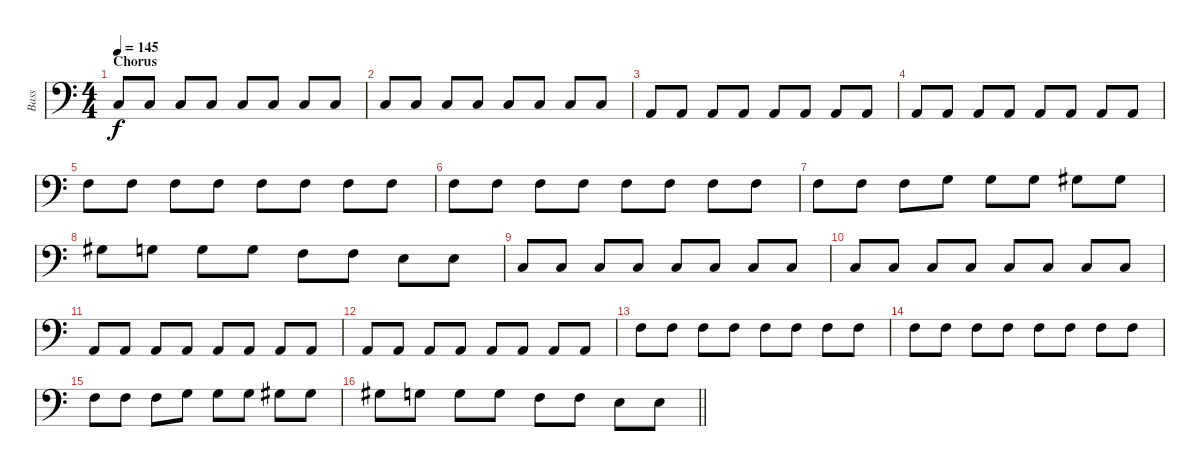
\track ("Bass" "Bass") {instrument electricbassfinger}
\staff {score}
\tuning (G2 D2 A1 E1) {hide}
\ts (4 4)
\section ("" "Chorus")
\tempo 145
\clef f4
\ks c
3.3.8{dy f} 3.3.8 3.3.8 3.3.8 3.3.8 3.3.8 3.3.8 3.3.8 |
3.3.8 3.3.8 3.3.8 3.3.8 3.3.8 3.3.8 3.3.8 3.3.8 |
0.3.8 0.3.8 0.3.8 0.3.8 0.3.8 0.3.8 0.3.8 0.3.8 |
0.3.8 0.3.8 0.3.8 0.3.8 0.3.8 0.3.8 0.3.8 0.3.8 |
3.2.8 3.2.8 3.2.8 3.2.8 3.2.8 3.2.8 3.2.8 3.2.8 |
3.2.8 3.2.8 3.2.8 3.2.8 3.2.8 3.2.8 3.2.8 3.2.8 |
3.2.8 3.2.8 3.2.8 5.2.8 5.2.8 5.2.8 6.2.8 6.2.8 |
6.2.8 5.2.8 5.2.8 5.2.8 3.2.8 3.2.8 2.2.8 2.2.8 |
3.3.8 3.3.8 3.3.8 3.3.8 3.3.8 3.3.8 3.3.8 3.3.8 |
3.3.8 3.3.8 3.3.8 3.3.8 3.3.8 3.3.8 3.3.8 3.3.8 |
0.3.8 0.3.8 0.3.8 0.3.8 0.3.8 0.3.8 0.3.8 0.3.8 |
0.3.8 0.3.8 0.3.8 0.3.8 0.3.8 0.3.8 0.3.8 0.3.8 |
3.2.8 3.2.8 3.2.8 3.2.8 3.2.8 3.2.8 3.2.8 3.2.8 |
3.2.8 3.2.8 3.2.8 3.2.8 3.2.8 3.2.8 3.2.8 3.2.8 |
3.2.8 3.2.8 3.2.8 5.2.8 5.2.8 5.2.8 6.2.8 6.2.8 |
\barLineRight lightlight
6.2.8 5.2.8 5.2.8 5.2.8 3.2.8 3.2.8 2.2.8 2.2.8
